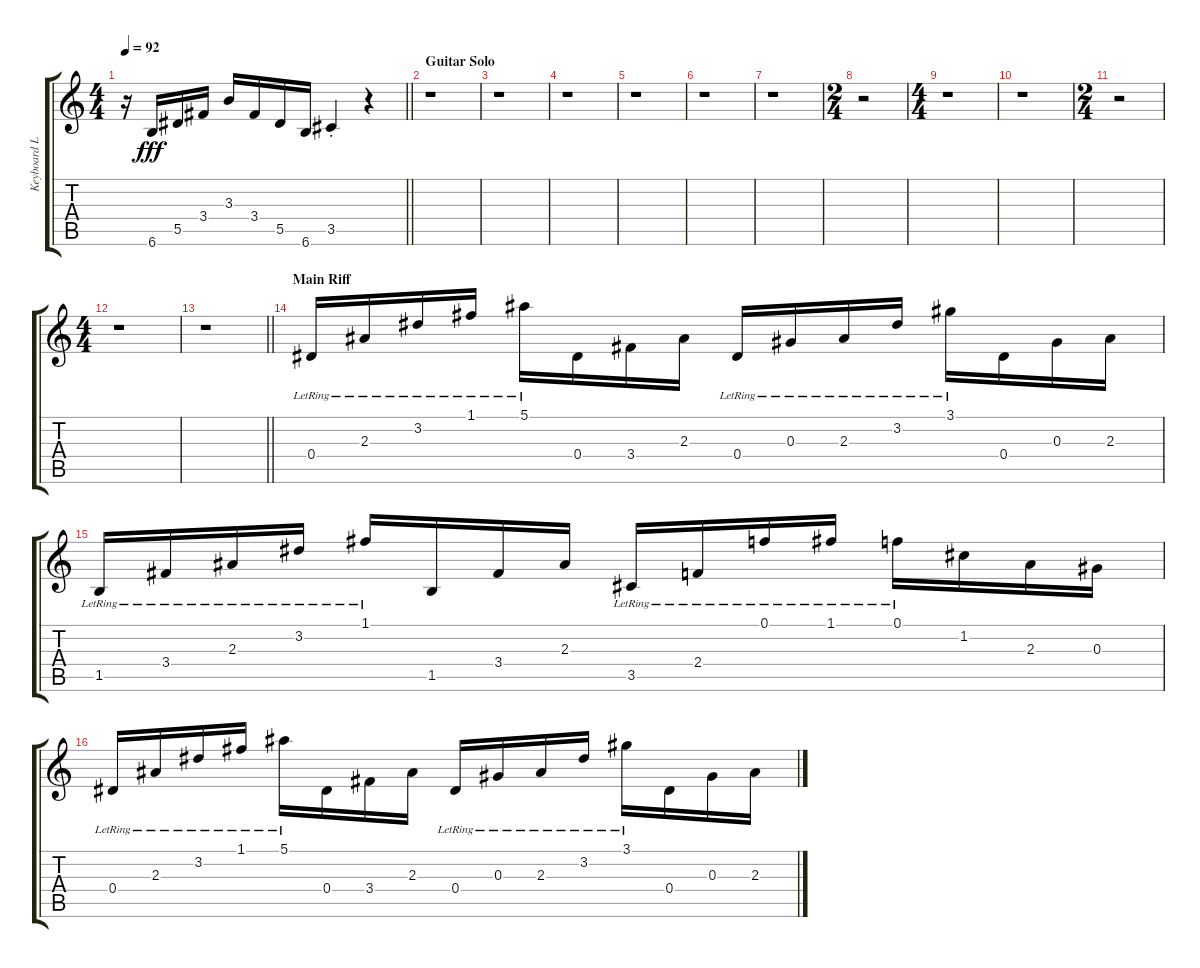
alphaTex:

\track ("Keyboard Lead II" "Keyboard L") {instrument stringensemble2}
\staff {score tabs}
\tuning (F5 C5 Ab4 Eb4 Bb3 F3) {hide}
\ts (4 4)
\tempo 92
\clef g2
\barLineRight lightlight
\ks c
r.16{dy fff} 6.6.16 5.5.16 3.4.16 3.3.16 3.4.16 5.5.16 6.6.16 3.5{st}.4 r.4 |
\section ("" "Guitar Solo")
r.1 |
r.1 |
r.1 |
r.1 |
r.1 |
r.1 |
\ts (2 4)
r.2 |
\ts (4 4)
r.1 |
r.1 |
\ts (2 4)
r.2 |
\ts (4 4)
r.1 |
\barLineRight lightlight
r.1 |
\section ("" "Main Riff")
0.4{lr}.16{volume 4 balance 8 instrument stringensemble2} 2.3{lr}.16 3.2{lr}.16 1.1{lr}.16 5.1{lr}.16 0.4.16 3.4.16 2.3.16 0.4{lr}.16 0.3{lr}.16 2.3{lr}.16 3.2{lr}.16 3.1{lr}.16 0.4.16 0.3.16 2.3.16 |
1.5{lr}.16 3.4{lr}.16 2.3{lr}.16 3.2{lr}.16 1.1{lr}.16 1.5.16 3.4.16 2.3.16 3.5{lr}.16 2.4{lr}.16 0.1{lr}.16 1.1{lr}.16 0.1{lr}.16 1.2.16 2.3.16 0.3.16 |
0.4{lr}.16 2.3{lr}.16 3.2{lr}.16 1.1{lr}.16 5.1{lr}.16 0.4.16 3.4.16 2.3.16 0.4{lr}.16 0.3{lr}.16 2.3{lr}.16 3.2{lr}.16 3.1{lr}.16 0.4.16 0.3.16 2.3.16
